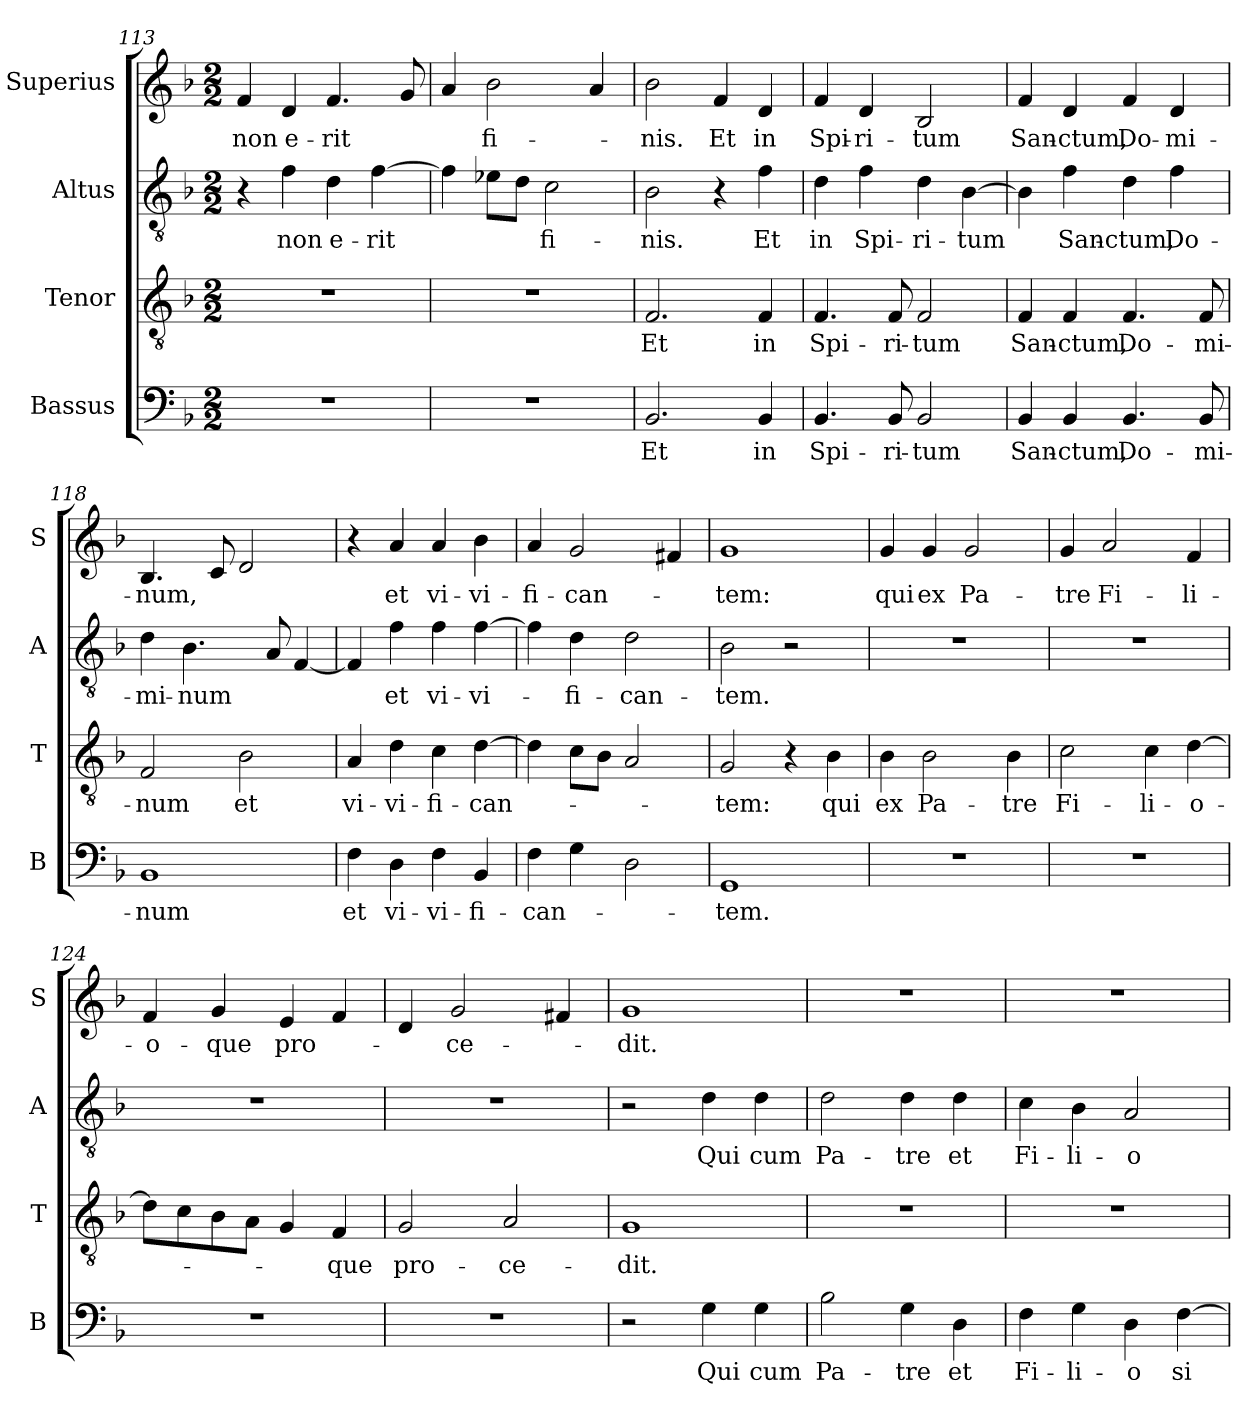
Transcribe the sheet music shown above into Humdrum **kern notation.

**kern	**text	**kern	**text	**kern	**text	**kern	**text
*part4	*part4	*part3	*part3	*part2	*part2	*part1	*part1
*staff4	*staff4	*staff3	*staff3	*staff2	*staff2	*staff1	*staff1
*I"Bassus	*	*I"Tenor	*	*I"Altus	*	*I"Superius	*
*I'B	*	*I'T	*	*I'A	*	*I'S	*
*clefF4	*	*clefGv2	*	*clefGv2	*	*clefG2	*
*k[b-]	*	*k[b-]	*	*k[b-]	*	*k[b-]	*
*M2/2	*	*M2/2	*	*M2/2	*	*M2/2	*
=113	=113	=113	=113	=113	=113	=113	=113
1r	.	1r	.	4r	.	4f	non
.	.	.	.	4f	non	4d	e-
.	.	.	.	4d	e-	4.f	-rit
.	.	.	.	[4f	-rit	.	.
.	.	.	.	.	.	8g	.
=114	=114	=114	=114	=114	=114	=114	=114
1r	.	1r	.	4f]	.	4a	.
.	.	.	.	8e-XL	.	2b-	fi-
.	.	.	.	8dJ	.	.	.
.	.	.	.	2c	fi-	.	.
.	.	.	.	.	.	4a	.
=115	=115	=115	=115	=115	=115	=115	=115
2.BB-	Et	2.F	Et	2B-	-nis.	2b-	-nis.
.	.	.	.	4r	.	4f	Et
4BB-	in	4F	in	4f	Et	4d	in
=116	=116	=116	=116	=116	=116	=116	=116
4.BB-	Spi-	4.F	Spi-	4d	in	4f	Spi-
.	.	.	.	4f	Spi-	4d	-ri-
8BB-	-ri-	8F	-ri-	.	.	.	.
2BB-	-tum	2F	-tum	4d	-ri-	2B-	-tum
.	.	.	.	[4B-	-tum	.	.
=117	=117	=117	=117	=117	=117	=117	=117
4BB-	San-	4F	San-	4B-]	.	4f	San-
4BB-	-ctum,	4F	-ctum,	4f	San-	4d	-ctum,
4.BB-	Do-	4.F	Do-	4d	-ctum,	4f	Do-
.	.	.	.	4f	Do-	4d	-mi-
8BB-	-mi-	8F	-mi-	.	.	.	.
=118	=118	=118	=118	=118	=118	=118	=118
1BB-	-num	2F	-num	4d	-mi-	4.B-	-num,
.	.	.	.	4.B-	-num	.	.
.	.	.	.	.	.	8c	.
.	.	2B-	et	.	.	2d	.
.	.	.	.	8A	.	.	.
.	.	.	.	[4F	.	.	.
=119	=119	=119	=119	=119	=119	=119	=119
4F	et	4A	vi-	4F]	.	4r	.
4D	vi-	4d	-vi-	4f	et	4a	et
4F	-vi-	4c	-fi-	4f	vi-	4a	vi-
4BB-	-fi-	[4d	-can-	[4f	-vi-	4b-	-vi-
=120	=120	=120	=120	=120	=120	=120	=120
4F	-can-	4d]	.	4f]	.	4a	-fi-
4G	.	8cL	.	4d	-fi-	2g	-can-
.	.	8B-J	.	.	.	.	.
2D	.	2A	.	2d	-can-	.	.
.	.	.	.	.	.	4f#X	.
=121	=121	=121	=121	=121	=121	=121	=121
1GG	-tem.	2G	-tem:	2B-	-tem.	1g	-tem:
.	.	4r	.	2r	.	.	.
.	.	4B-	qui	.	.	.	.
=122	=122	=122	=122	=122	=122	=122	=122
1r	.	4B-	ex	1r	.	4g	qui
.	.	2B-	Pa-	.	.	4g	ex
.	.	.	.	.	.	2g	Pa-
.	.	4B-	-tre	.	.	.	.
=123	=123	=123	=123	=123	=123	=123	=123
1r	.	2c	Fi-	1r	.	4g	-tre
.	.	.	.	.	.	2a	Fi-
.	.	4c	-li-	.	.	.	.
.	.	[4d	-o-	.	.	4f	-li-
=124	=124	=124	=124	=124	=124	=124	=124
1r	.	8dL]	.	1r	.	4f	-o-
.	.	8c	.	.	.	.	.
.	.	8B-	.	.	.	4g	-que
.	.	8AJ	.	.	.	.	.
.	.	4G	.	.	.	4e	pro-
.	.	4F	-que	.	.	4f	.
=125	=125	=125	=125	=125	=125	=125	=125
1r	.	2G	pro-	1r	.	4d	.
.	.	.	.	.	.	2g	-ce-
.	.	2A	-ce-	.	.	.	.
.	.	.	.	.	.	4f#X	.
=126	=126	=126	=126	=126	=126	=126	=126
2r	.	1G	-dit.	2r	.	1g	-dit.
4G	Qui	.	.	4d	Qui	.	.
4G	cum	.	.	4d	cum	.	.
=127	=127	=127	=127	=127	=127	=127	=127
2B-	Pa-	1r	.	2d	Pa-	1r	.
4G	-tre	.	.	4d	-tre	.	.
4D	et	.	.	4d	et	.	.
=128	=128	=128	=128	=128	=128	=128	=128
4F	Fi-	1r	.	4c	Fi-	1r	.
4G	-li-	.	.	4B-	-li-	.	.
4D	-o	.	.	2A	-o	.	.
[4F	si-	.	.	.	.	.	.
=	=	=	=	=	=	=	=
*-	*-	*-	*-	*-	*-	*-	*-
